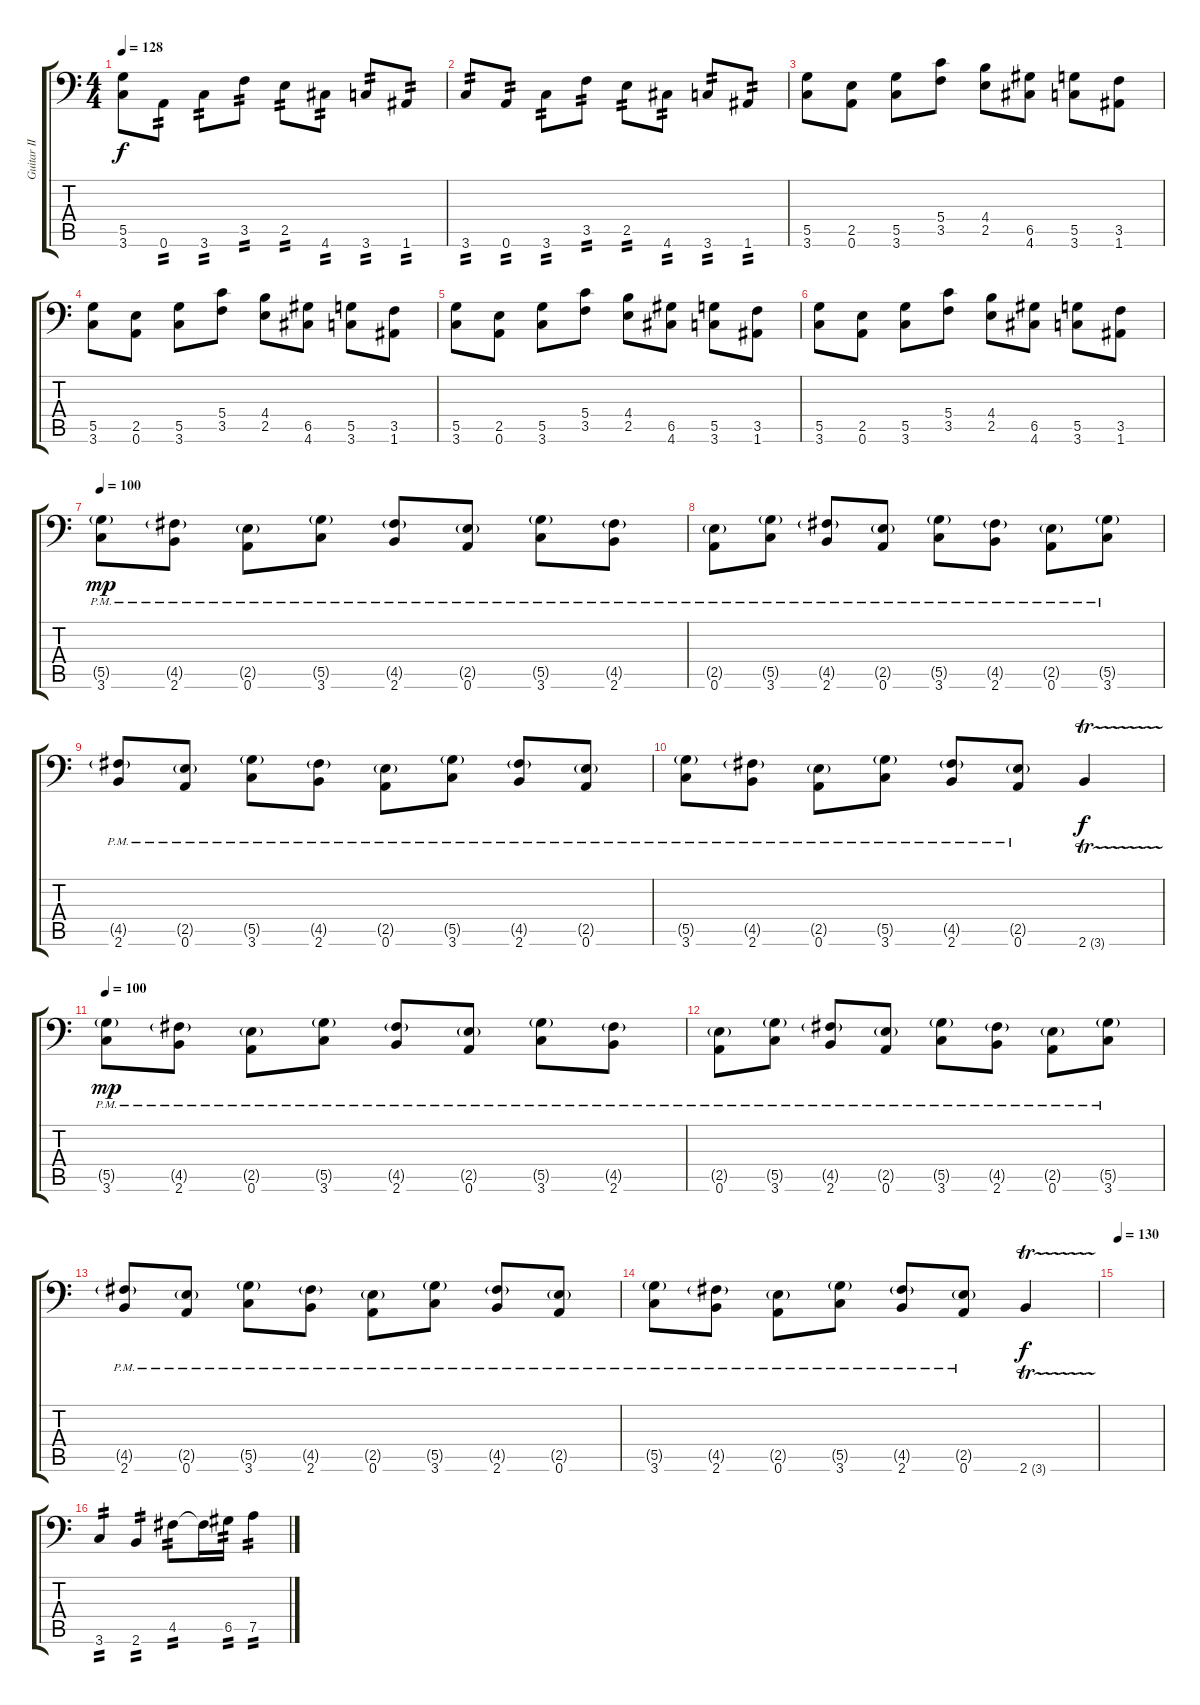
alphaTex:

\track ("Guitar II" "Guitar II") {instrument overdrivenguitar}
\staff {score tabs}
\tuning (A3 E3 C3 G2 D2 A1) {hide}
\ts (4 4)
\tempo 128
\clef f4
\ks c
(5.5 3.6).8{dy f} 0.6.8{tp 2} 3.6.8{tp 2} 3.5.8{tp 2} 2.5.8{tp 2} 4.6.8{tp 2} 3.6.8{tp 2} 1.6.8{tp 2} |
3.6.8{tp 2} 0.6.8{tp 2} 3.6.8{tp 2} 3.5.8{tp 2} 2.5.8{tp 2} 4.6.8{tp 2} 3.6.8{tp 2} 1.6.8{tp 2} |
(5.5 3.6).8 (2.5 0.6).8 (5.5 3.6).8 (5.4 3.5).8 (4.4 2.5).8 (6.5 4.6).8 (5.5 3.6).8 (3.5 1.6).8 |
(5.5 3.6).8 (2.5 0.6).8 (5.5 3.6).8 (5.4 3.5).8 (4.4 2.5).8 (6.5 4.6).8 (5.5 3.6).8 (3.5 1.6).8 |
(5.5 3.6).8 (2.5 0.6).8 (5.5 3.6).8 (5.4 3.5).8 (4.4 2.5).8 (6.5 4.6).8 (5.5 3.6).8 (3.5 1.6).8 |
(5.5 3.6).8 (2.5 0.6).8 (5.5 3.6).8 (5.4 3.5).8 (4.4 2.5).8 (6.5 4.6).8 (5.5 3.6).8 (3.5 1.6).8 |
\tempo 100
(5.5{g pm} 3.6{pm}).8{dy mp} (4.5{g pm} 2.6{pm}).8 (2.5{g pm} 0.6{pm}).8 (5.5{g pm} 3.6{pm}).8 (4.5{g pm} 2.6{pm}).8 (2.5{g pm} 0.6{pm}).8 (5.5{g pm} 3.6{pm}).8 (4.5{g pm} 2.6{pm}).8 |
(2.5{g pm} 0.6{pm}).8 (5.5{g pm} 3.6{pm}).8 (4.5{g pm} 2.6{pm}).8 (2.5{g pm} 0.6{pm}).8 (5.5{g pm} 3.6{pm}).8 (4.5{g pm} 2.6{pm}).8 (2.5{g pm} 0.6{pm}).8 (5.5{g pm} 3.6{pm}).8 |
(4.5{g pm} 2.6{pm}).8 (2.5{g pm} 0.6{pm}).8 (5.5{g pm} 3.6{pm}).8 (4.5{g pm} 2.6{pm}).8 (2.5{g pm} 0.6{pm}).8 (5.5{g pm} 3.6{pm}).8 (4.5{g pm} 2.6{pm}).8 (2.5{g pm} 0.6{pm}).8 |
(5.5{g pm} 3.6{pm}).8 (4.5{g pm} 2.6{pm}).8 (2.5{g pm} 0.6{pm}).8 (5.5{g pm} 3.6{pm}).8 (4.5{g pm} 2.6{pm}).8 (2.5{g pm} 0.6{pm}).8 2.6{tr (3 32)}.4{dy f} |
\tempo 100
(5.5{g pm} 3.6{pm}).8{dy mp} (4.5{g pm} 2.6{pm}).8 (2.5{g pm} 0.6{pm}).8 (5.5{g pm} 3.6{pm}).8 (4.5{g pm} 2.6{pm}).8 (2.5{g pm} 0.6{pm}).8 (5.5{g pm} 3.6{pm}).8 (4.5{g pm} 2.6{pm}).8 |
(2.5{g pm} 0.6{pm}).8 (5.5{g pm} 3.6{pm}).8 (4.5{g pm} 2.6{pm}).8 (2.5{g pm} 0.6{pm}).8 (5.5{g pm} 3.6{pm}).8 (4.5{g pm} 2.6{pm}).8 (2.5{g pm} 0.6{pm}).8 (5.5{g pm} 3.6{pm}).8 |
(4.5{g pm} 2.6{pm}).8 (2.5{g pm} 0.6{pm}).8 (5.5{g pm} 3.6{pm}).8 (4.5{g pm} 2.6{pm}).8 (2.5{g pm} 0.6{pm}).8 (5.5{g pm} 3.6{pm}).8 (4.5{g pm} 2.6{pm}).8 (2.5{g pm} 0.6{pm}).8 |
(5.5{g pm} 3.6{pm}).8 (4.5{g pm} 2.6{pm}).8 (2.5{g pm} 0.6{pm}).8 (5.5{g pm} 3.6{pm}).8 (4.5{g pm} 2.6{pm}).8 (2.5{g pm} 0.6{pm}).8 2.6{tr (3 32)}.4{dy f} |
\tempo 130
|
3.6.4{tp 2} 2.6.4{tp 2} 4.5.8{tp 2} 4.5{t}.16 6.5.16{tp 2} 7.5.4{tp 2}
